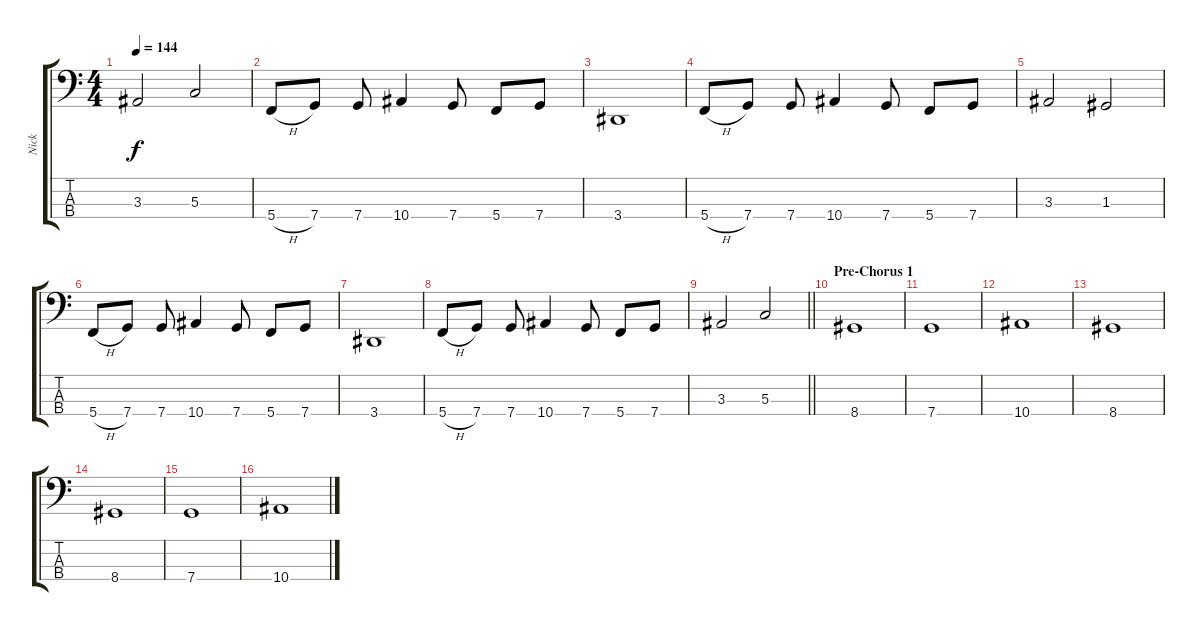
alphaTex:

\track ("Nick" "Nick") {instrument electricbassfinger}
\staff {score tabs}
\tuning (F2 C2 G1 C1) {hide}
\ts (4 4)
\tempo 144
\clef f4
\ks c
3.3.2{dy f} 5.3.2 |
5.4{h}.8 7.4.8 7.4.8 10.4.4 7.4.8 5.4.8 7.4.8 |
3.4.1 |
5.4{h}.8 7.4.8 7.4.8 10.4.4 7.4.8 5.4.8 7.4.8 |
3.3.2 1.3.2 |
5.4{h}.8 7.4.8 7.4.8 10.4.4 7.4.8 5.4.8 7.4.8 |
3.4.1 |
5.4{h}.8 7.4.8 7.4.8 10.4.4 7.4.8 5.4.8 7.4.8 |
\barLineRight lightlight
3.3.2 5.3.2 |
\section ("" "Pre-Chorus 1")
8.4.1 |
7.4.1 |
10.4.1 |
8.4.1 |
8.4.1 |
7.4.1 |
10.4.1
